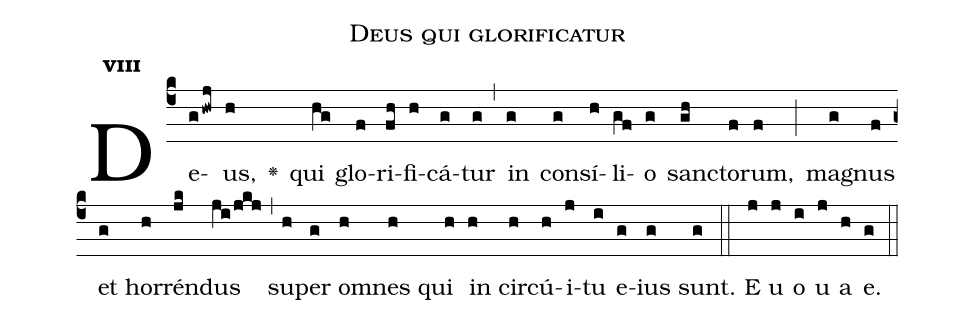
name:Deus qui glorificatur;
office-part:Antiphona;
mode:8;
%%
initial-style: 1;
name: Deus qui glorificatur;
book: Psalterium currens, p. 145;
occasion: Psalterium Hebdomada III Feria IV;
office-part: Officium Lectionis Ant 1;
user-notes: ;
commentary: ;
annotation: 8g;
centering-scheme: english;
fontsize: 12;
font: OFLSortsMillGoudy;
height: 11;
width: 4.5;
%%
(c4)De(ghwj)us,(h) <v>\greheightstar</v>() qui(hg) glo(f)ri(fh)fi(h)cá(g)tur(g) (,) in(g) con(g)sí(h)li(gf)o(g) san(gh)cto(f)rum,(f) (;) ma(g)gnus(f) et(g) hor(h)rén(jk)dus(ji/jkj) (,) su(h)per(g) om(h)nes(h) qui(h) in(h) cir(h)cú(h)i(j)tu(i) e(g)ius(g) sunt.(g) (::)
E(j) u(j) o(i) u(j) a(h) e.(g) (::)
